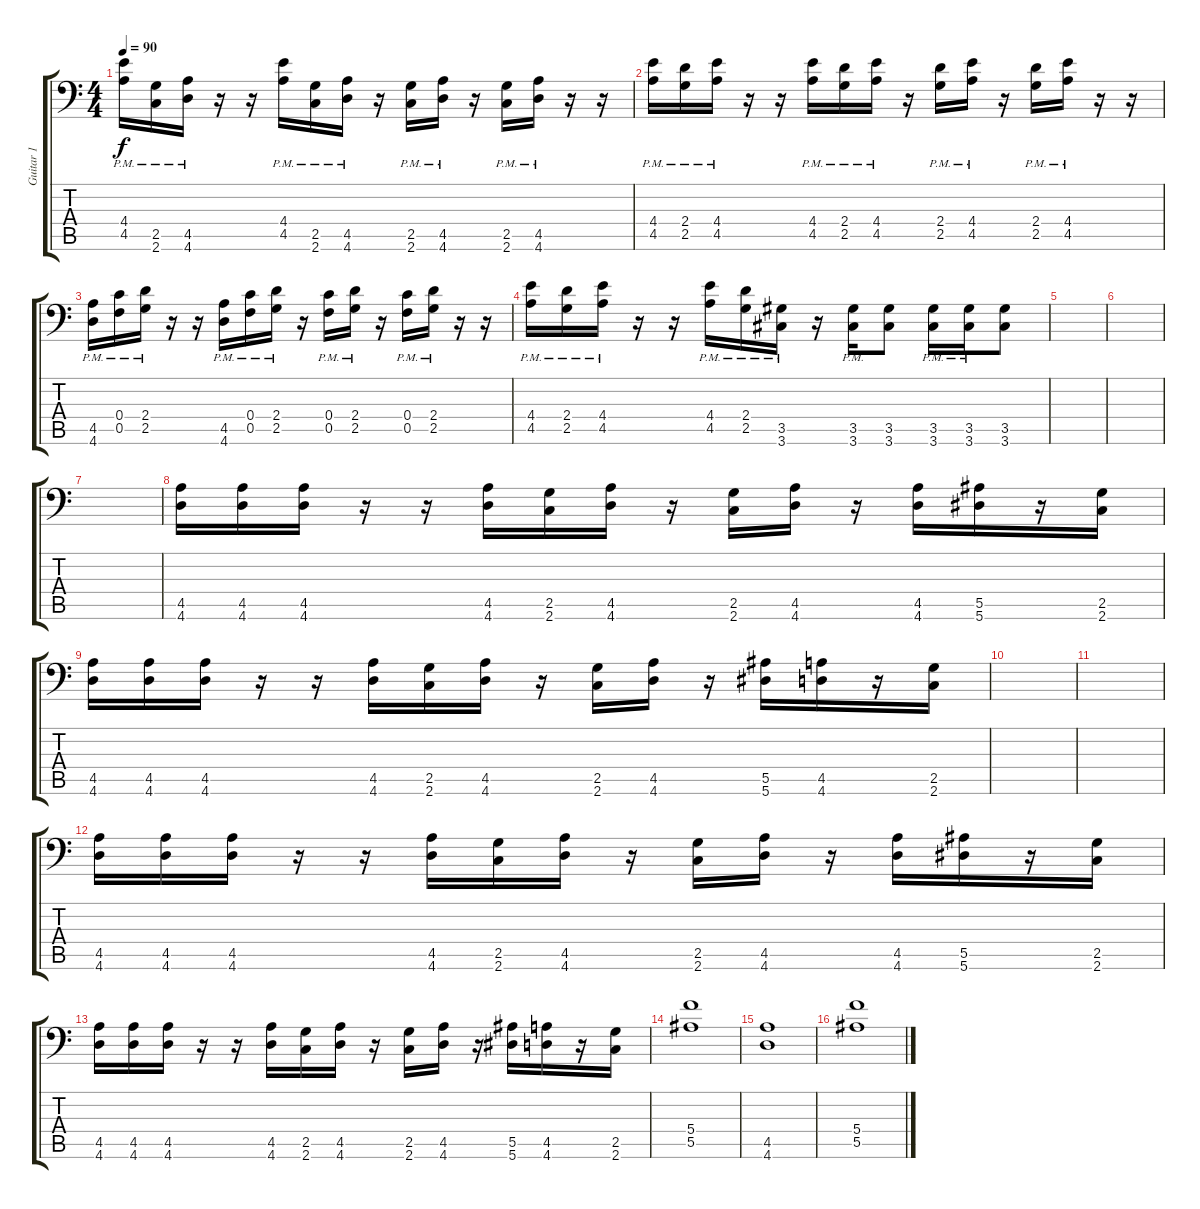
\track ("Guitar 1" "Guitar 1") {instrument distortionguitar}
\staff {score tabs}
\tuning (E4 C4 G3 C3 F2 Bb1) {hide}
\ts (4 4)
\tempo 90
\clef f4
\ks c
(4.4{pm} 4.5{pm}).16{dy f} (2.5{pm} 2.6{pm}).16 (4.5{pm} 4.6{pm}).16 r.16 r.16 (4.4{pm} 4.5{pm}).16 (2.5{pm} 2.6{pm}).16 (4.5{pm} 4.6{pm}).16 r.16 (2.5{pm} 2.6{pm}).16 (4.5{pm} 4.6{pm}).16 r.16 (2.5{pm} 2.6{pm}).16 (4.5{pm} 4.6{pm}).16 r.16 r.16 |
(4.4{pm} 4.5{pm}).16 (2.4{pm} 2.5{pm}).16 (4.4{pm} 4.5{pm}).16 r.16 r.16 (4.4{pm} 4.5{pm}).16 (2.4{pm} 2.5{pm}).16 (4.4{pm} 4.5{pm}).16 r.16 (2.4{pm} 2.5{pm}).16 (4.4{pm} 4.5{pm}).16 r.16 (2.4{pm} 2.5{pm}).16 (4.4{pm} 4.5{pm}).16 r.16 r.16 |
(4.5{pm} 4.6{pm}).16 (0.4{pm} 0.5{pm}).16 (2.4{pm} 2.5{pm}).16 r.16 r.16 (4.5{pm} 4.6{pm}).16 (0.4{pm} 0.5{pm}).16 (2.4{pm} 2.5{pm}).16 r.16 (0.4{pm} 0.5{pm}).16 (2.4{pm} 2.5{pm}).16 r.16 (0.4{pm} 0.5{pm}).16 (2.4{pm} 2.5{pm}).16 r.16 r.16 |
(4.4{pm} 4.5{pm}).16 (2.4{pm} 2.5{pm}).16 (4.4{pm} 4.5{pm}).16 r.16 r.16 (4.4{pm} 4.5{pm}).16 (2.4{pm} 2.5{pm}).16 (3.5 3.6{pm}).16 r.16 (3.5{pm} 3.6{pm}).16 (3.5 3.6).8 (3.5{pm} 3.6{pm}).16 (3.5{pm} 3.6).16 (3.5 3.6).8 |
|
|
|
(4.5 4.6).16 (4.5 4.6).16 (4.5 4.6).16 r.16 r.16 (4.5 4.6).16 (2.5 2.6).16 (4.5 4.6).16 r.16 (2.5 2.6).16 (4.5 4.6).16 r.16 (4.5 4.6).16 (5.5 5.6).16 r.16 (2.5 2.6).16 |
(4.5 4.6).16 (4.5 4.6).16 (4.5 4.6).16 r.16 r.16 (4.5 4.6).16 (2.5 2.6).16 (4.5 4.6).16 r.16 (2.5 2.6).16 (4.5 4.6).16 r.16 (5.5 5.6).16 (4.5 4.6).16 r.16 (2.5 2.6).16 |
|
|
(4.5 4.6).16 (4.5 4.6).16 (4.5 4.6).16 r.16 r.16 (4.5 4.6).16 (2.5 2.6).16 (4.5 4.6).16 r.16 (2.5 2.6).16 (4.5 4.6).16 r.16 (4.5 4.6).16 (5.5 5.6).16 r.16 (2.5 2.6).16 |
(4.5 4.6).16 (4.5 4.6).16 (4.5 4.6).16 r.16 r.16 (4.5 4.6).16 (2.5 2.6).16 (4.5 4.6).16 r.16 (2.5 2.6).16 (4.5 4.6).16 r.16 (5.5 5.6).16 (4.5 4.6).16 r.16 (2.5 2.6).16 |
(5.4 5.5).1 |
(4.5 4.6).1 |
(5.4 5.5).1
